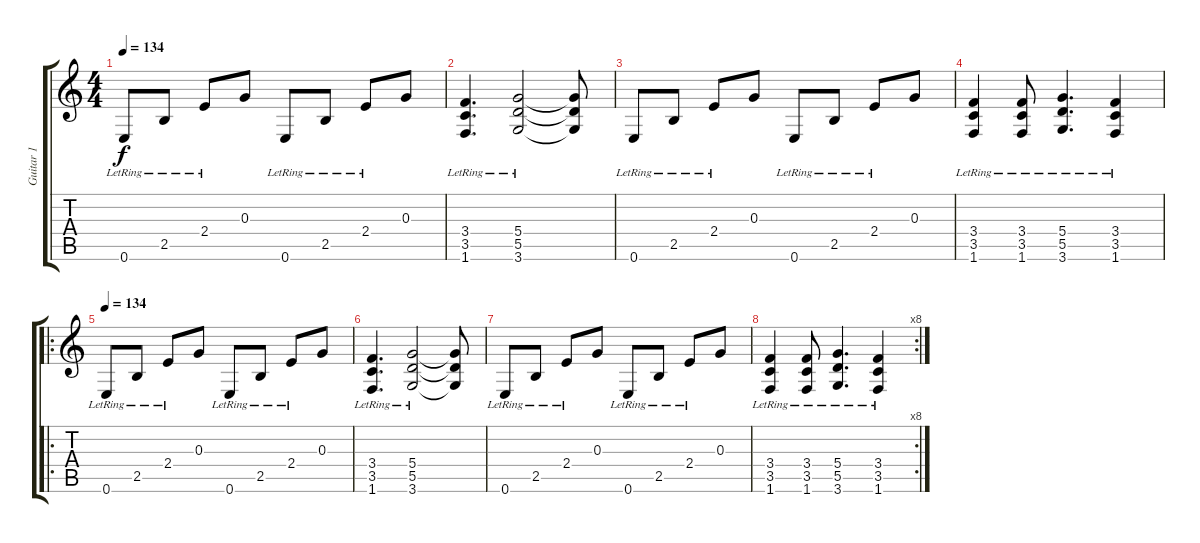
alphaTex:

\track ("Guitar 1" "Guitar 1") {instrument distortionguitar}
\staff {score tabs}
\tuning (E4 B3 G3 D3 A2 E2) {hide}
\ts (4 4)
\tempo 134
\clef g2
\ks c
0.6{lr}.8{dy f} 2.5{lr}.8 2.4{lr}.8 0.3.8 0.6{lr}.8 2.5{lr}.8 2.4{lr}.8 0.3.8 |
(3.4{lr} 3.5{lr} 1.6{lr}).4{d} (5.4{lr} 5.5{lr} 3.6{lr}).2 (5.4{t} 5.5{t} 3.6{t}).8 |
0.6{lr}.8 2.5{lr}.8 2.4{lr}.8 0.3.8 0.6{lr}.8 2.5{lr}.8 2.4{lr}.8 0.3.8 |
(3.4{lr} 3.5{lr} 1.6{lr}).4 (3.4{lr} 3.5{lr} 1.6{lr}).8 (5.4{lr} 5.5{lr} 3.6{lr}).4{d} (3.4{lr} 3.5{lr} 1.6{lr}).4 |
\ro
\tempo 134
0.6{lr}.8 2.5{lr}.8 2.4{lr}.8 0.3.8 0.6{lr}.8 2.5{lr}.8 2.4{lr}.8 0.3.8 |
(3.4{lr} 3.5{lr} 1.6{lr}).4{d} (5.4{lr} 5.5{lr} 3.6{lr}).2 (5.4{t} 5.5{t} 3.6{t}).8 |
0.6{lr}.8 2.5{lr}.8 2.4{lr}.8 0.3.8 0.6{lr}.8 2.5{lr}.8 2.4{lr}.8 0.3.8 |
\rc 8
(3.4{lr} 3.5{lr} 1.6{lr}).4 (3.4{lr} 3.5{lr} 1.6{lr}).8 (5.4{lr} 5.5{lr} 3.6{lr}).4{d} (3.4{lr} 3.5{lr} 1.6{lr}).4
